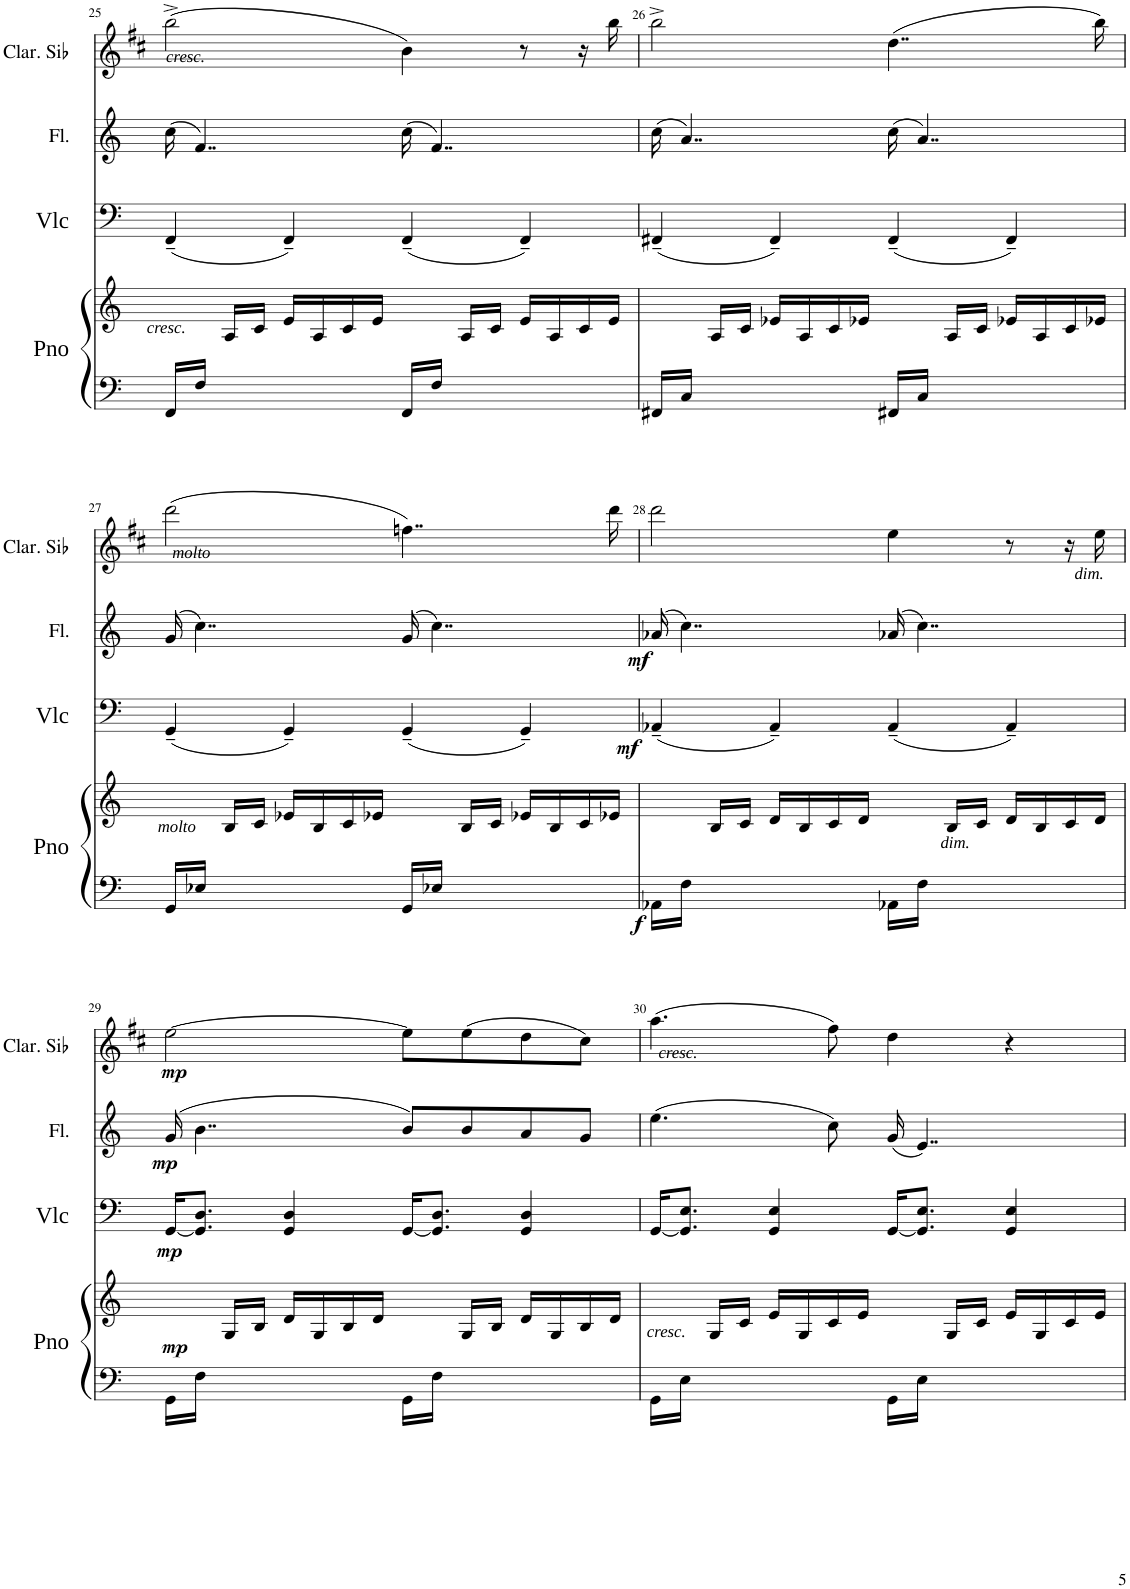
**kern	**kern	**dynam	**kern	**dynam	**kern	**dynam	**kern	**dynam
*part4	*part4	*part4	*part3	*part3	*part2	*part2	*part1	*part1
*staff5	*staff4	*staff4/5	*staff3	*staff3	*staff2	*staff2	*staff1	*staff1
*I"Piano	*	*	*I"Violoncelo	*	*I"Flûte	*	*I"Clarinette en Sib	*
*I'Pno	*	*	*I'Vlc	*	*I'Fl.	*	*I'Clar. Sib	*
!!LO:PB:g=z
*clefF4	*clefG2	*	*clefF4	*	*clefG2	*	*clefG2	*
*	*	*	*	*	*	*	*Trd1c2	*
*k[]	*k[]	*	*k[]	*	*k[]	*	*k[f#c#]	*
*M4/4	*M4/4	*	*M4/4	*	*M4/4	*	*M4/4	*
=25	=25	=25	=25	=25	=25	=25	=25	=25
!	!	!	!	!	!	!	!LO:TX:a:i:t=cresc.	!
!LO:TX:a:i:t=cresc.	!	!	!	!	!	!	!	!
16FF/LL	8ryy	.	(4FF~/	.	(16cc\	.	(2bb^\	.
16F/JJ	.	.	.	.	4..f/)	.	.	.
8ryy	16A/LL	.	.	.	.	.	.	.
.	16c/JJ	.	.	.	.	.	.	.
4ryy	16e/LL	.	4FF~/)	.	.	.	.	.
.	16A/	.	.	.	.	.	.	.
.	16c/	.	.	.	.	.	.	.
.	16e/JJ	.	.	.	.	.	.	.
16FF/LL	8ryy	.	(4FF~/	.	(16cc\	.	4b\)	.
16F/JJ	.	.	.	.	4..f/)	.	.	.
8ryy	16A/LL	.	.	.	.	.	.	.
.	16c/JJ	.	.	.	.	.	.	.
4ryy	16e/LL	.	4FF~/)	.	.	.	8r	.
.	16A/	.	.	.	.	.	.	.
.	16c/	.	.	.	.	.	16r	.
.	16e/JJ	.	.	.	.	.	16bb\	.
=26	=26	=26	=26	=26	=26	=26	=26	=26
16FF#X/LL	8ryy	.	(4FF#X~/	.	(16cc\	.	2bb^\	.
16C/JJ	.	.	.	.	4..a/)	.	.	.
8ryy	16A/LL	.	.	.	.	.	.	.
.	16c/JJ	.	.	.	.	.	.	.
4ryy	16e-X/LL	.	4FF#~/)	.	.	.	.	.
.	16A/	.	.	.	.	.	.	.
.	16c/	.	.	.	.	.	.	.
.	16e-X/JJ	.	.	.	.	.	.	.
16FF#X/LL	8ryy	.	(4FF#~/	.	(16cc\	.	(4..dd\	.
16C/JJ	.	.	.	.	4..a/)	.	.	.
8ryy	16A/LL	.	.	.	.	.	.	.
.	16c/JJ	.	.	.	.	.	.	.
4ryy	16e-X/LL	.	4FF#~/)	.	.	.	.	.
.	16A/	.	.	.	.	.	.	.
.	16c/	.	.	.	.	.	.	.
.	16e-X/JJ	.	.	.	.	.	16bb\)	.
!!LO:LB:g=z
=27	=27	=27	=27	=27	=27	=27	=27	=27
!	!	!	!	!	!	!	!LO:TX:a:i:t=molto	!
!LO:TX:a:i:t=molto	!	!	!	!	!	!	!	!
16GG/LL	8ryy	.	(4GG~/	.	(16g/	.	(2ddd\	.
16E-X/JJ	.	.	.	.	4..cc\)	.	.	.
8ryy	16B/LL	.	.	.	.	.	.	.
.	16c/JJ	.	.	.	.	.	.	.
4ryy	16e-X/LL	.	4GG~/)	.	.	.	.	.
.	16B/	.	.	.	.	.	.	.
.	16c/	.	.	.	.	.	.	.
.	16e-X/JJ	.	.	.	.	.	.	.
16GG/LL	8ryy	.	(4GG~/	.	(16g/	.	4..ffn\)	.
16E-X/JJ	.	.	.	.	4..cc\)	.	.	.
8ryy	16B/LL	.	.	.	.	.	.	.
.	16c/JJ	.	.	.	.	.	.	.
4ryy	16e-X/LL	.	4GG~/)	.	.	.	.	.
.	16B/	.	.	.	.	.	.	.
.	16c/	.	.	.	.	.	.	.
.	16e-X/JJ	.	.	.	.	.	16ddd\	.
=28	=28	=28	=28	=28	=28	=28	=28	=28
!	!	!LO:DY:b=2	!	!LO:DY:b	!	!LO:DY:b	!	!
16AA-X\LL	8ryy	f	(4AA-X~/	mf	(16a-X/	mf	2ddd\	.
16F\JJ	.	.	.	.	4..cc\)	.	.	.
8ryy	16B/LL	.	.	.	.	.	.	.
.	16c/JJ	.	.	.	.	.	.	.
4ryy	16d/LL	.	4AA-~/)	.	.	.	.	.
.	16B/	.	.	.	.	.	.	.
.	16c/	.	.	.	.	.	.	.
.	16d/JJ	.	.	.	.	.	.	.
16AA-X\LL	8ryy	.	(4AA-~/	.	(16a-X/	.	4ee\	.
16F\JJ	.	.	.	.	4..cc\)	.	.	.
!	!LO:TX:b:i:t=dim.	!	!	!	!	!	!	!
8ryy	16B/LL	.	.	.	.	.	.	.
.	16c/JJ	.	.	.	.	.	.	.
4ryy	16d/LL	.	4AA-~/)	.	.	.	8r	.
.	16B/	.	.	.	.	.	.	.
.	16c/	.	.	.	.	.	16r	.
!	!	!	!	!	!	!	!LO:TX:b:i:t=dim.	!
.	16d/JJ	.	.	.	.	.	16ee\	.
!!LO:LB:g=z
=29	=29	=29	=29	=29	=29	=29	=29	=29
!	!	!LO:DY:b	!	!LO:DY:b	!	!LO:DY:b	!	!LO:DY:b
16GG\LL	8ryy	mp	[16GG/KL	mp	(16g/	mp	[2ee\	mp
16F\JJ	.	.	8.GG/] 8.D/J	.	4..b\	.	.	.
8ryy	16G/LL	.	.	.	.	.	.	.
.	16B/JJ	.	.	.	.	.	.	.
4ryy	16d/LL	.	4GG/ 4D/	.	.	.	.	.
.	16G/	.	.	.	.	.	.	.
.	16B/	.	.	.	.	.	.	.
.	16d/JJ	.	.	.	.	.	.	.
16GG\LL	8ryy	.	[16GG/KL	.	8b/L)	.	8ee\L]	.
16F\JJ	.	.	8.GG/] 8.D/J	.	.	.	.	.
8ryy	16G/LL	.	.	.	8b/	.	(8ee\	.
.	16B/JJ	.	.	.	.	.	.	.
4ryy	16d/LL	.	4GG/ 4D/	.	8a/	.	8dd\	.
.	16G/	.	.	.	.	.	.	.
.	16B/	.	.	.	8g/J	.	8cc#\J)	.
.	16d/JJ	.	.	.	.	.	.	.
=30	=30	=30	=30	=30	=30	=30	=30	=30
!	!	!	!	!	!	!	!LO:TX:a:i:t=cresc.	!
!LO:TX:a:i:t=cresc.	!	!	!	!	!	!	!	!
16GG\LL	8ryy	.	[16GG/KL	.	(4.ee\	.	(4.aa\	.
16E\JJ	.	.	8.GG/] 8.E/J	.	.	.	.	.
8ryy	16G/LL	.	.	.	.	.	.	.
.	16c/JJ	.	.	.	.	.	.	.
4ryy	16e/LL	.	4GG/ 4E/	.	.	.	.	.
.	16G/	.	.	.	.	.	.	.
.	16c/	.	.	.	8cc\)	.	8ff#\)	.
.	16e/JJ	.	.	.	.	.	.	.
16GG\LL	8ryy	.	[16GG/KL	.	(16g/	.	4dd\	.
16E\JJ	.	.	8.GG/] 8.E/J	.	4..e/)	.	.	.
8ryy	16G/LL	.	.	.	.	.	.	.
.	16c/JJ	.	.	.	.	.	.	.
4ryy	16e/LL	.	4GG/ 4E/	.	.	.	4r	.
.	16G/	.	.	.	.	.	.	.
.	16c/	.	.	.	.	.	.	.
.	16e/JJ	.	.	.	.	.	.	.
=	=	=	=	=	=	=	=	=
*-	*-	*-	*-	*-	*-	*-	*-	*-
